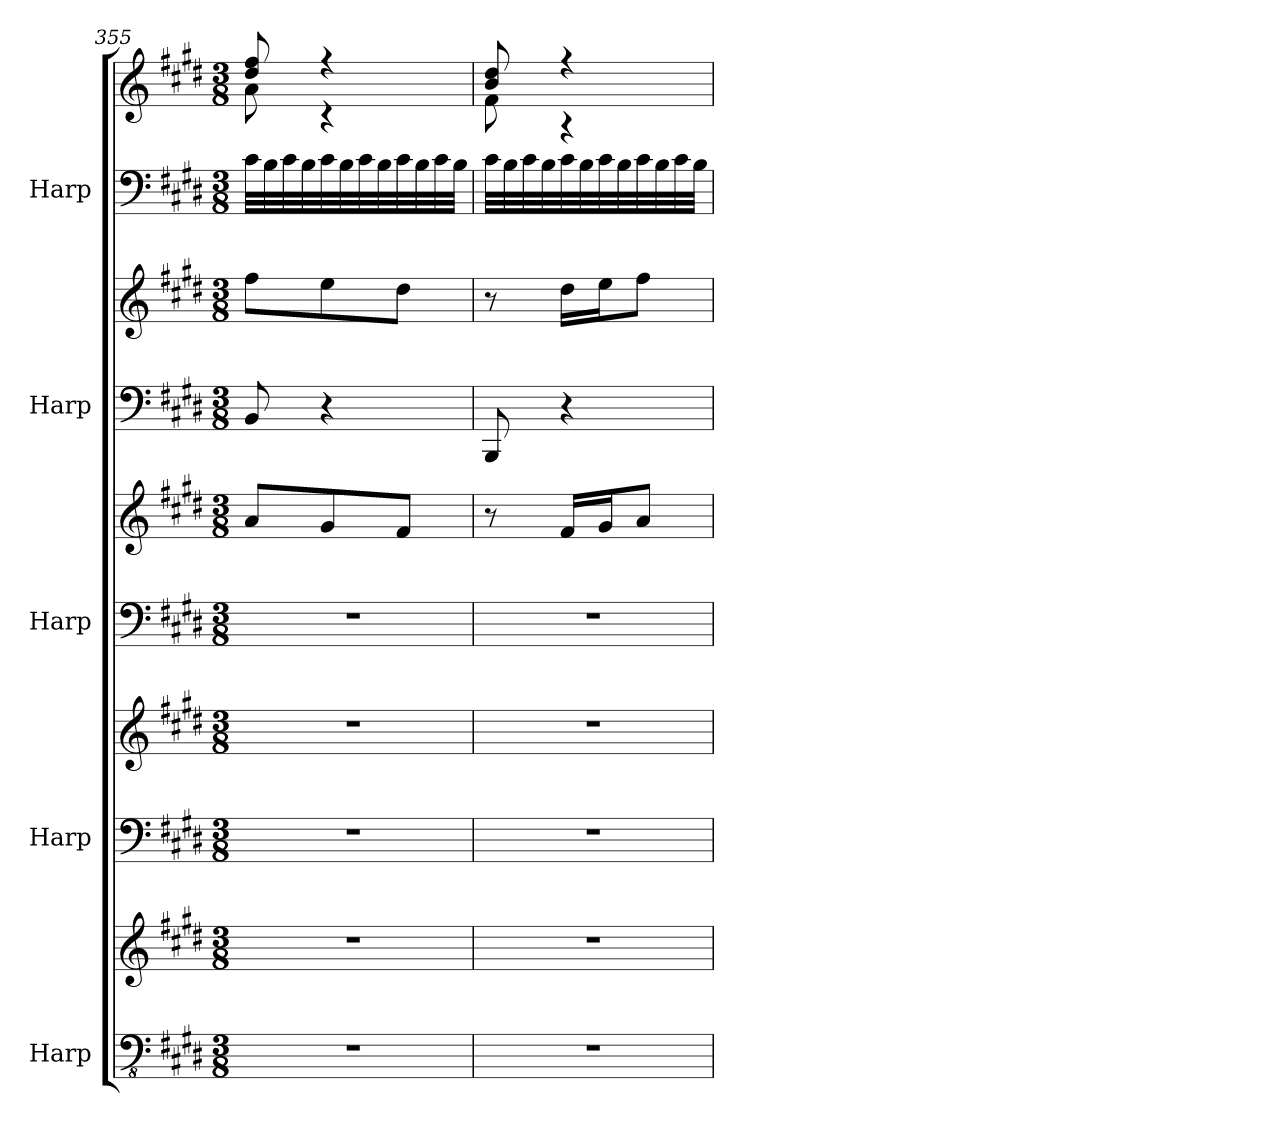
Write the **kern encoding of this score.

**kern	**kern	**kern	**kern	**kern	**kern	**kern	**kern	**kern	**kern
*part5	*part5	*part4	*part4	*part3	*part3	*part2	*part2	*part1	*part1
*staff10	*staff9	*staff8	*staff7	*staff6	*staff5	*staff4	*staff3	*staff2	*staff1
*I"Harp	*	*I"Harp	*	*I"Harp	*	*I"Harp	*	*I"Harp	*
*I'Hp	*	*I'Hp	*	*I'Hp	*	*I'Hp	*	*I'Hp	*
*clefFv4	*clefG2	*clefF4	*clefG2	*clefF4	*clefG2	*clefF4	*clefG2	*clefF4	*clefG2
*k[f#c#g#d#]	*k[f#c#g#d#]	*k[f#c#g#d#]	*k[f#c#g#d#]	*k[f#c#g#d#]	*k[f#c#g#d#]	*k[f#c#g#d#]	*k[f#c#g#d#]	*k[f#c#g#d#]	*k[f#c#g#d#]
*M3/8	*M3/8	*M3/8	*M3/8	*M3/8	*M3/8	*M3/8	*M3/8	*M3/8	*M3/8
=355	=355	=355	=355	=355	=355	=355	=355	=355	=355
*	*	*	*	*	*	*	*	*	*^
4.r	4.r	4.r	4.r	4.r	8a/L	8BB/	8ff#\L	32c#\LLL	8dd#/ 8ff#/	8a\
.	.	.	.	.	.	.	.	32B\	.	.
.	.	.	.	.	.	.	.	32c#\	.	.
.	.	.	.	.	.	.	.	32B\	.	.
.	.	.	.	.	8g#/	4r	8ee\	32c#\	4r	4rc
.	.	.	.	.	.	.	.	32B\	.	.
.	.	.	.	.	.	.	.	32c#\	.	.
.	.	.	.	.	.	.	.	32B\	.	.
.	.	.	.	.	8f#/J	.	8dd#\J	32c#\	.	.
.	.	.	.	.	.	.	.	32B\	.	.
.	.	.	.	.	.	.	.	32c#\	.	.
.	.	.	.	.	.	.	.	32B\JJJ	.	.
!!LO:PB:g=z	!!
=356	=356	=356	=356	=356	=356	=356	=356	=356	=356	=356
4.r	4.r	4.r	4.r	4.r	8r	8BBB/	8r	32c#\LLL	8b/ 8dd#/	8f#\
.	.	.	.	.	.	.	.	32B\	.	.
.	.	.	.	.	.	.	.	32c#\	.	.
.	.	.	.	.	.	.	.	32B\	.	.
.	.	.	.	.	16f#/LL	4r	16dd#\LL	32c#\	4r	4rA
.	.	.	.	.	.	.	.	32B\	.	.
.	.	.	.	.	16g#/J	.	16ee\J	32c#\	.	.
.	.	.	.	.	.	.	.	32B\	.	.
.	.	.	.	.	8a/J	.	8ff#\J	32c#\	.	.
.	.	.	.	.	.	.	.	32B\	.	.
.	.	.	.	.	.	.	.	32c#\	.	.
.	.	.	.	.	.	.	.	32B\JJJ	.	.
*	*	*	*	*	*	*	*	*	*v	*v
=	=	=	=	=	=	=	=	=	=
*-	*-	*-	*-	*-	*-	*-	*-	*-	*-
